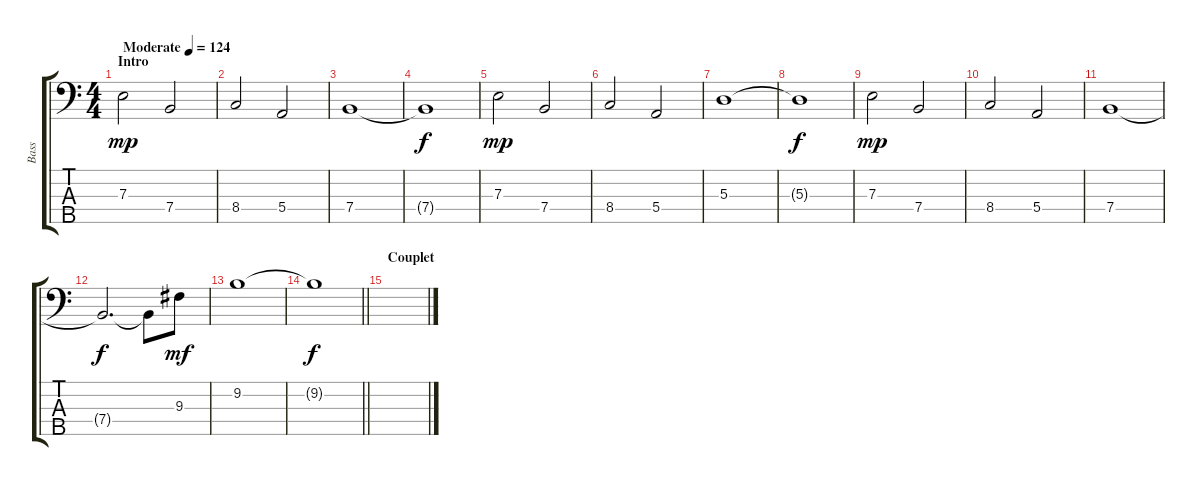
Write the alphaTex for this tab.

\track ("Bass" "Bass") {instrument electricbassfinger}
\staff {score tabs}
\tuning (G2 D2 A1 E1 B0) {hide}
\ts (4 4)
\section ("" "Intro")
\tempo (124 "Moderate")
\clef f4
\ks c
7.3.2{dy mp instrument electricbassfinger} 7.4.2 |
8.4.2 5.4.2 |
7.4.1 |
7.4{t}.1{dy f} |
7.3.2{dy mp} 7.4.2 |
8.4.2 5.4.2 |
5.3.1 |
5.3{t}.1{dy f} |
7.3.2{dy mp} 7.4.2 |
8.4.2 5.4.2 |
7.4.1 |
7.4{t}.2{d dy f} 7.4{t}.8 9.3.8{dy mf} |
9.2.1 |
\barLineRight lightlight
9.2{t}.1{dy f} |
\section ("" "Couplet")
